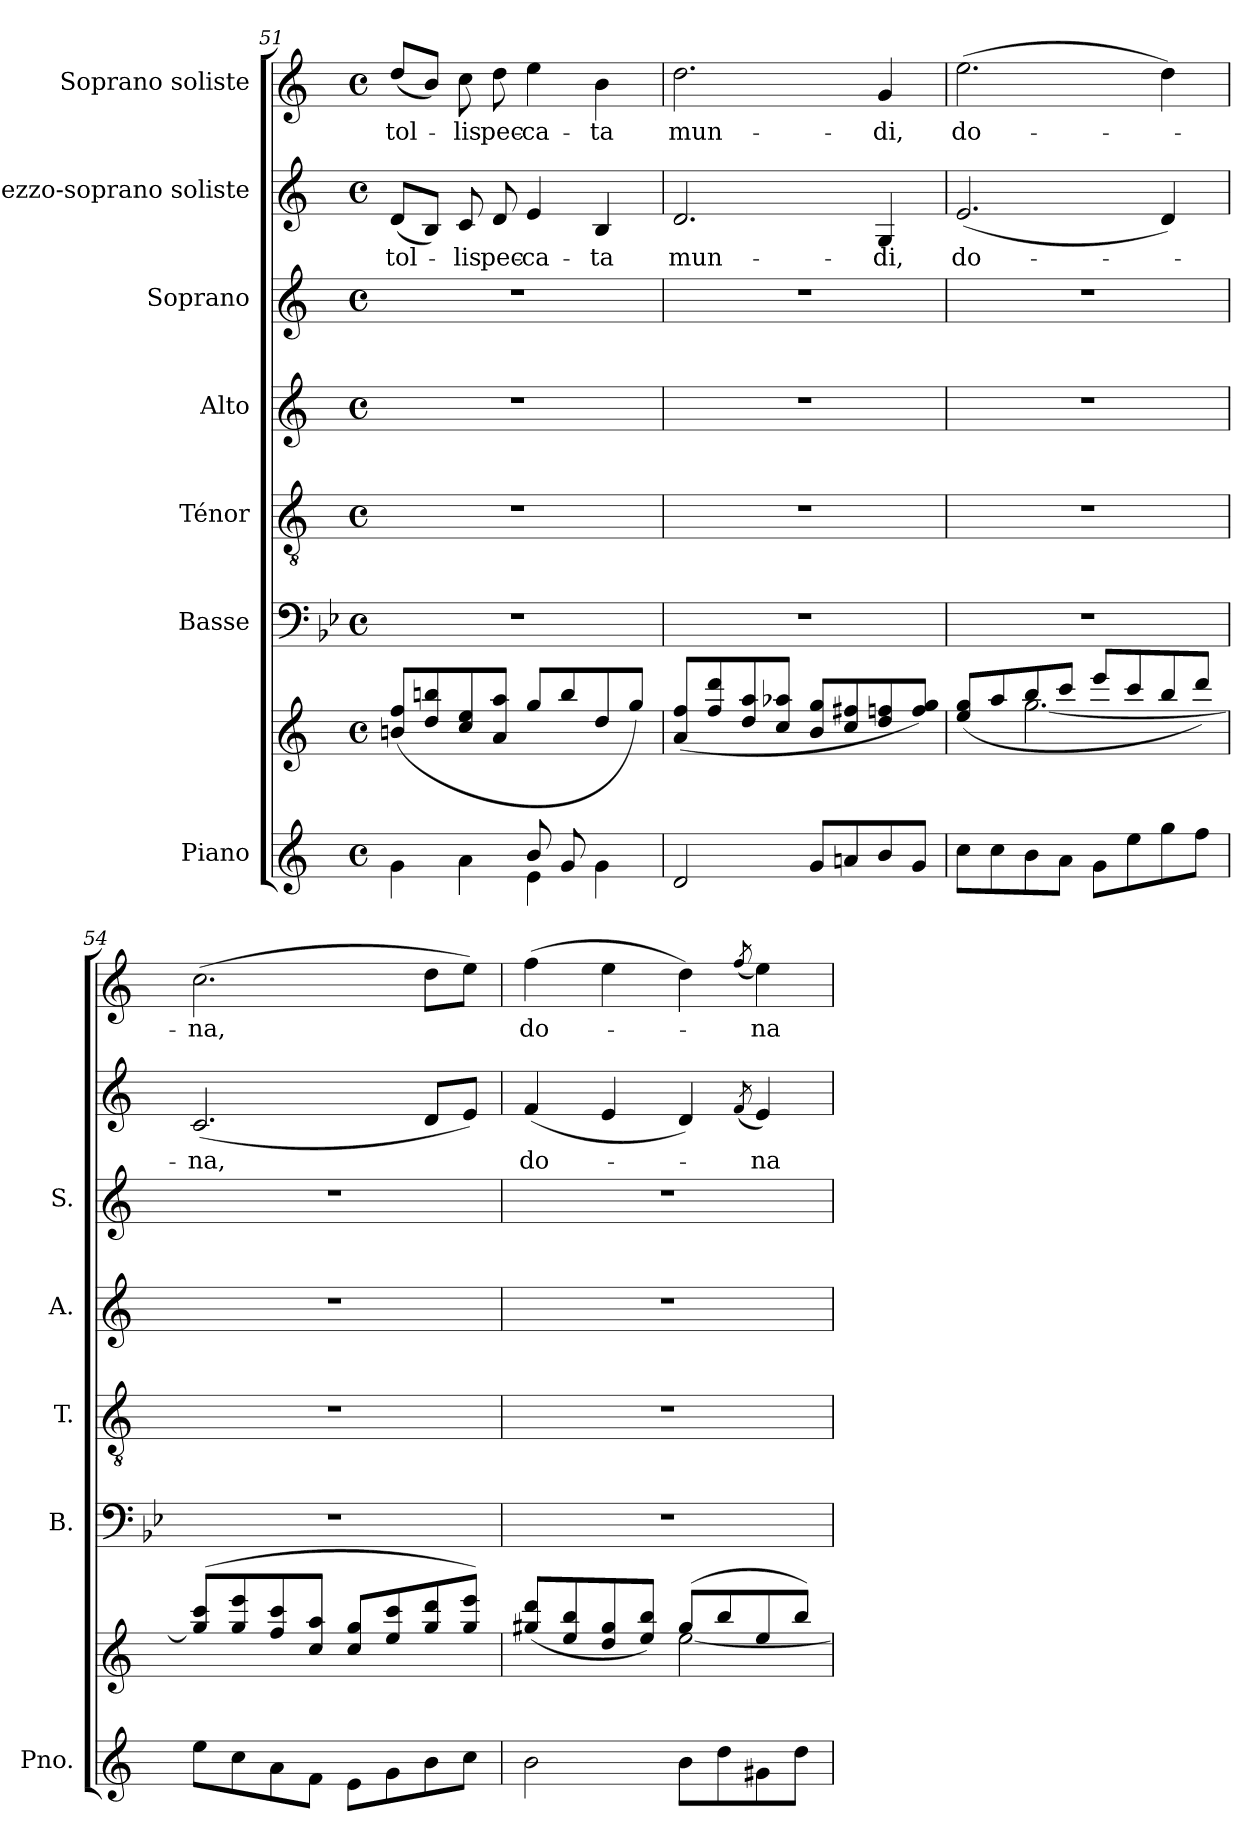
**kern	**kern	**kern	**kern	**kern	**kern	**kern	**text	**kern	**text
*part7	*part7	*part6	*part5	*part4	*part3	*part2	*part2	*part1	*part1
*staff8	*staff7	*staff6	*staff5	*staff4	*staff3	*staff2	*staff2	*staff1	*staff1
*I"Piano	*	*I"Basse	*I"Ténor	*I"Alto	*I"Soprano	*I"Mezzo-soprano soliste	*	*I"Soprano soliste	*
*I'Pno.	*	*I'B.	*I'T.	*I'A.	*I'S.	*	*	*	*
!!LO:PB:g=z
*clefG2	*clefG2	*clefF4	*clefGv2	*clefG2	*clefG2	*clefG2	*	*clefG2	*
*	*	*ITrd8c14	*	*	*	*	*	*	*
*k[]	*k[]	*k[b-e-]	*k[]	*k[]	*k[]	*k[]	*	*k[]	*
*M4/4	*M4/4	*M4/4	*M4/4	*M4/4	*M4/4	*M4/4	*	*M4/4	*
*met(c)	*met(c)	*met(c)	*met(c)	*met(c)	*met(c)	*met(c)	*	*met(c)	*
=51	=51	=51	=51	=51	=51	=51	=51	=51	=51
*^	*^	*	*	*	*	*	*	*	*
2ryy	4g\	(>8bn/ 8ff/L	2.ryy	1r	1r	1r	1r	(>8d/L	tol-	(>8dd/L	tol-
.	.	8dd/ 8bbn/	.	.	.	.	.	8B/J)	.	8b/J)	.
.	4a\	8cc/ 8ee/	.	.	.	.	.	8c/	-lis	8cc\	-lis
.	.	8a/ 8aa/J	.	.	.	.	.	8d/	pec-	8dd\	pec-
8b/L	4e\	8gg/L	.	.	.	.	.	4e/	-ca-	4ee\	-ca-
8g/	.	8bb/	.	.	.	.	.	.	.	.	.
4ryy	4g\	8dd/	8b\	.	.	.	.	4B/	-ta	4b\	-ta
.	.	8gg/J)	8g\J	.	.	.	.	.	.	.	.
*v	*v	*	*	*	*	*	*	*	*	*	*
*	*v	*v	*	*	*	*	*	*	*	*
=52	=52	=52	=52	=52	=52	=52	=52	=52	=52
2d/	(>8a/ 8ff/L	1r	1r	1r	1r	2.d/	mun-	2.dd\	mun-
.	8ff/ 8ddd/	.	.	.	.	.	.	.	.
.	8dd/ 8aa/	.	.	.	.	.	.	.	.
.	8cc/ 8aa-X/J	.	.	.	.	.	.	.	.
8g/L	8b/ 8gg/L	.	.	.	.	.	.	.	.
8an/	8cc/ 8ff#X/	.	.	.	.	.	.	.	.
8b/	8dd/ 8ffn/	.	.	.	.	4G/	-di,	4g/	-di,
8g/J	8ff/ 8gg/J)	.	.	.	.	.	.	.	.
=53	=53	=53	=53	=53	=53	=53	=53	=53	=53
*	*^	*	*	*	*	*	*	*	*
8cc\L	(8ee/ 8gg/L	4ryy	1r	1r	1r	1r	(>2.e/	do-	(2.ee\	do-
8cc\	8aa/	.	.	.	.	.	.	.	.	.
8b\	8bb/	[2.gg\	.	.	.	.	.	.	.	.
8a\J	8ccc/J	.	.	.	.	.	.	.	.	.
8g\L	8eee/L	.	.	.	.	.	.	.	.	.
8ee\	8ccc/	.	.	.	.	.	.	.	.	.
8gg\	8bb/	.	.	.	.	.	4d/)	.	4dd\)	.
8ff\J	8ddd/J)	.	.	.	.	.	.	.	.	.
=54	=54	=54	=54	=54	=54	=54	=54	=54	=54	=54
8ee\L	(>8gg/ 8ccc/L	8gg\yy]	1r	1r	1r	1r	(>2.c/	-na,	(2.cc\	-na,
8cc\	8gg/ 8eee/	2..ryy	.	.	.	.	.	.	.	.
8a\	8ff/ 8ccc/	.	.	.	.	.	.	.	.	.
8f\J	8cc/ 8aa/J	.	.	.	.	.	.	.	.	.
8e\L	8cc/ 8gg/L	.	.	.	.	.	.	.	.	.
8g\	8ee/ 8ccc/	.	.	.	.	.	.	.	.	.
8b\	8gg/ 8ddd/	.	.	.	.	.	8d/L	.	8dd\L	.
8cc\J	8gg/ 8eee/J)	.	.	.	.	.	8e/J)	.	8ee\J)	.
!!LO:LB:g=z
=55	=55	=55	=55	=55	=55	=55	=55	=55	=55	=55
2b\	(8gg#X/ 8ddd/L	2ryy	1r	1r	1r	1r	(4f/	do-	(4ff\	do-
.	8ee/ 8bb/	.	.	.	.	.	.	.	.	.
.	8dd/ 8gg#/	.	.	.	.	.	4e/	.	4ee\	.
.	8ee/ 8bb/J)	.	.	.	.	.	.	.	.	.
8b\L	(8gg#/L	[2ee\	.	.	.	.	4d/)	.	4dd\)	.
8dd\	8bb/	.	.	.	.	.	.	.	.	.
.	.	.	.	.	.	.	(8qf/	.	(8qff/	.
8g#X\	8ee/	.	.	.	.	.	4e/)	-na	4ee\)	-na
8dd\J	8bb/J)	.	.	.	.	.	.	.	.	.
*	*v	*v	*	*	*	*	*	*	*	*
=	=	=	=	=	=	=	=	=	=
*-	*-	*-	*-	*-	*-	*-	*-	*-	*-
